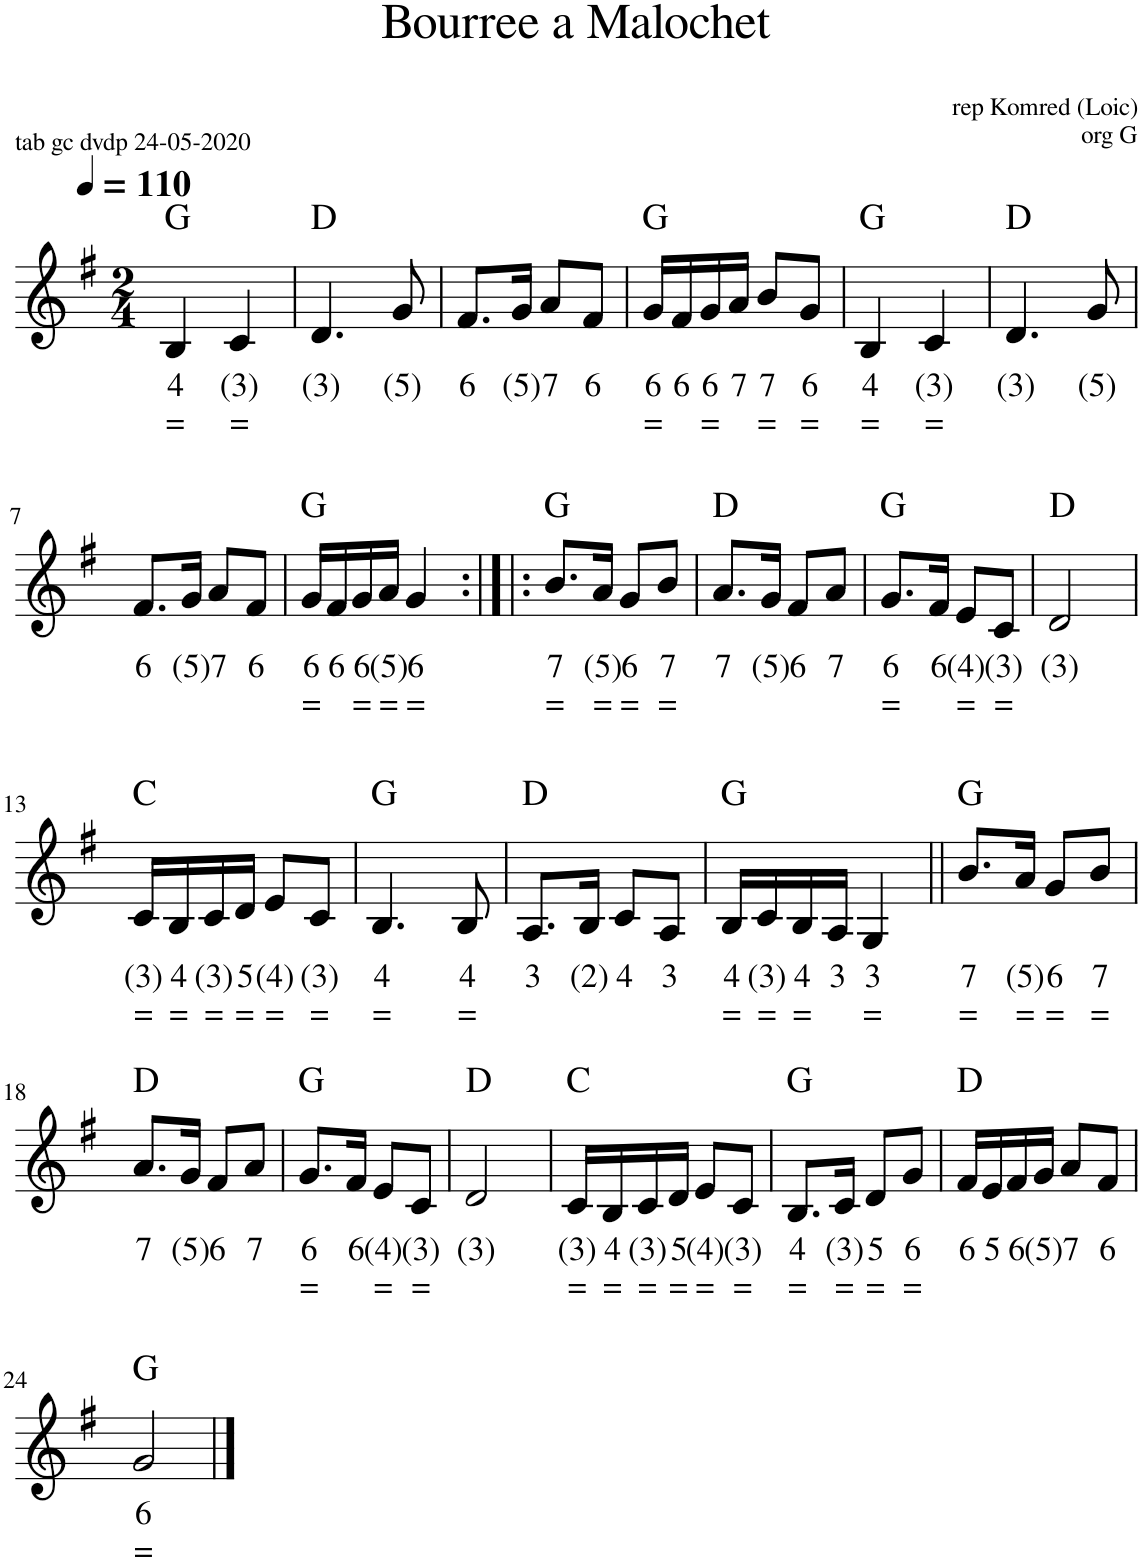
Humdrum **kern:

**kern	**text	**text	**harte
*part1	*part1	*part1	*part1
*staff1	*staff1	*staff1	*
*I"Accordeon	*	*	*
*I'Acc.	*	*	*
*clefG2	*	*	*
*k[f#]	*	*	*
*M2/4	*	*	*
*MM110	*	*	*
=1	=1	=1	=1
!	!LO:LY:b	!LO:LY:b	!
4B/	4	=	G:maj
!	!LO:LY:b	!LO:LY:b	!
4c/	(3)	=	.
=2	=2	=2	=2
!	!LO:LY:b	!	!
4.d/	(3)	.	D:maj
!	!LO:LY:b	!	!
8g/	(5)	.	.
=3	=3	=3	=3
!	!LO:LY:b	!	!
8.f#/L	6	.	.
!	!LO:LY:b	!	!
16g/Jk	(5)	.	.
!	!LO:LY:b	!	!
8a/L	7	.	.
!	!LO:LY:b	!	!
8f#/J	6	.	.
=4	=4	=4	=4
!	!LO:LY:b	!LO:LY:b	!
16g/LL	6	=	G:maj
!	!LO:LY:b	!	!
16f#/	6	.	.
!	!LO:LY:b	!LO:LY:b	!
16g/	6	=	.
!	!LO:LY:b	!	!
16a/JJ	7	.	.
!	!LO:LY:b	!LO:LY:b	!
8b/L	7	=	.
!	!LO:LY:b	!LO:LY:b	!
8g/J	6	=	.
=5	=5	=5	=5
!	!LO:LY:b	!LO:LY:b	!
4B/	4	=	G:maj
!	!LO:LY:b	!LO:LY:b	!
4c/	(3)	=	.
=6	=6	=6	=6
!	!LO:LY:b	!	!
4.d/	(3)	.	D:maj
!	!LO:LY:b	!	!
8g/	(5)	.	.
!!LO:LB:g=z
=7	=7	=7	=7
!	!LO:LY:b	!	!
8.f#/L	6	.	.
!	!LO:LY:b	!	!
16g/Jk	(5)	.	.
!	!LO:LY:b	!	!
8a/L	7	.	.
!	!LO:LY:b	!	!
8f#/J	6	.	.
=8	=8	=8	=8
!	!LO:LY:b	!LO:LY:b	!
16g/LL	6	=	G:maj
!	!LO:LY:b	!	!
16f#/	6	.	.
!	!LO:LY:b	!LO:LY:b	!
16g/	6	=	.
!	!LO:LY:b	!LO:LY:b	!
16a/JJ	(5)	=	.
!	!LO:LY:b	!LO:LY:b	!
4g/	6	=	.
=9:|!|:	=9:|!|:	=9:|!|:	=9:|!|:
!	!LO:LY:b	!LO:LY:b	!
8.b/L	7	=	G:maj
!	!LO:LY:b	!LO:LY:b	!
16a/Jk	(5)	=	.
!	!LO:LY:b	!LO:LY:b	!
8g/L	6	=	.
!	!LO:LY:b	!LO:LY:b	!
8b/J	7	=	.
=10	=10	=10	=10
!	!LO:LY:b	!	!
8.a/L	7	.	D:maj
!	!LO:LY:b	!	!
16g/Jk	(5)	.	.
!	!LO:LY:b	!	!
8f#/L	6	.	.
!	!LO:LY:b	!	!
8a/J	7	.	.
=11	=11	=11	=11
!	!LO:LY:b	!LO:LY:b	!
8.g/L	6	=	G:maj
!	!LO:LY:b	!	!
16f#/Jk	6	.	.
!	!LO:LY:b	!LO:LY:b	!
8e/L	(4)	=	.
!	!LO:LY:b	!LO:LY:b	!
8c/J	(3)	=	.
=12	=12	=12	=12
!	!LO:LY:b	!	!
2d/	(3)	.	D:maj
!!LO:LB:g=z
=13	=13	=13	=13
!	!LO:LY:b	!LO:LY:b	!
16c/LL	(3)	=	C:maj
!	!LO:LY:b	!LO:LY:b	!
16B/	4	=	.
!	!LO:LY:b	!LO:LY:b	!
16c/	(3)	=	.
!	!LO:LY:b	!LO:LY:b	!
16d/JJ	5	=	.
!	!LO:LY:b	!LO:LY:b	!
8e/L	(4)	=	.
!	!LO:LY:b	!LO:LY:b	!
8c/J	(3)	=	.
=14	=14	=14	=14
!	!LO:LY:b	!LO:LY:b	!
4.B/	4	=	G:maj
!	!LO:LY:b	!LO:LY:b	!
8B/	4	=	.
=15	=15	=15	=15
!	!LO:LY:b	!	!
8.A/L	3	.	D:maj
!	!LO:LY:b	!	!
16B/Jk	(2)	.	.
!	!LO:LY:b	!	!
8c/L	4	.	.
!	!LO:LY:b	!	!
8A/J	3	.	.
=16	=16	=16	=16
!	!LO:LY:b	!LO:LY:b	!
16B/LL	4	=	G:maj
!	!LO:LY:b	!LO:LY:b	!
16c/	(3)	=	.
!	!LO:LY:b	!LO:LY:b	!
16B/	4	=	.
!	!LO:LY:b	!	!
16A/JJ	3	.	.
!	!LO:LY:b	!LO:LY:b	!
4G/	3	=	.
=17||	=17||	=17||	=17||
!	!LO:LY:b	!LO:LY:b	!
8.b/L	7	=	G:maj
!	!LO:LY:b	!LO:LY:b	!
16a/Jk	(5)	=	.
!	!LO:LY:b	!LO:LY:b	!
8g/L	6	=	.
!	!LO:LY:b	!LO:LY:b	!
8b/J	7	=	.
!!LO:LB:g=z
=18	=18	=18	=18
!	!LO:LY:b	!	!
8.a/L	7	.	D:maj
!	!LO:LY:b	!	!
16g/Jk	(5)	.	.
!	!LO:LY:b	!	!
8f#/L	6	.	.
!	!LO:LY:b	!	!
8a/J	7	.	.
=19	=19	=19	=19
!	!LO:LY:b	!LO:LY:b	!
8.g/L	6	=	G:maj
!	!LO:LY:b	!	!
16f#/Jk	6	.	.
!	!LO:LY:b	!LO:LY:b	!
8e/L	(4)	=	.
!	!LO:LY:b	!LO:LY:b	!
8c/J	(3)	=	.
=20	=20	=20	=20
!	!LO:LY:b	!	!
2d/	(3)	.	D:maj
=21	=21	=21	=21
!	!LO:LY:b	!LO:LY:b	!
16c/LL	(3)	=	C:maj
!	!LO:LY:b	!LO:LY:b	!
16B/	4	=	.
!	!LO:LY:b	!LO:LY:b	!
16c/	(3)	=	.
!	!LO:LY:b	!LO:LY:b	!
16d/JJ	5	=	.
!	!LO:LY:b	!LO:LY:b	!
8e/L	(4)	=	.
!	!LO:LY:b	!LO:LY:b	!
8c/J	(3)	=	.
=22	=22	=22	=22
!	!LO:LY:b	!LO:LY:b	!
8.B/L	4	=	G:maj
!	!LO:LY:b	!LO:LY:b	!
16c/Jk	(3)	=	.
!	!LO:LY:b	!LO:LY:b	!
8d/L	5	=	.
!	!LO:LY:b	!LO:LY:b	!
8g/J	6	=	.
=23	=23	=23	=23
!	!LO:LY:b	!	!
16f#/LL	6	.	D:maj
!	!LO:LY:b	!	!
16e/	5	.	.
!	!LO:LY:b	!	!
16f#/	6	.	.
!	!LO:LY:b	!	!
16g/JJ	(5)	.	.
!	!LO:LY:b	!	!
8a/L	7	.	.
!	!LO:LY:b	!	!
8f#/J	6	.	.
!!LO:LB:g=z
=24	=24	=24	=24
!	!LO:LY:b	!LO:LY:b	!
2g/	6	=	G:maj
==	==	==	==
*-	*-	*-	*-
